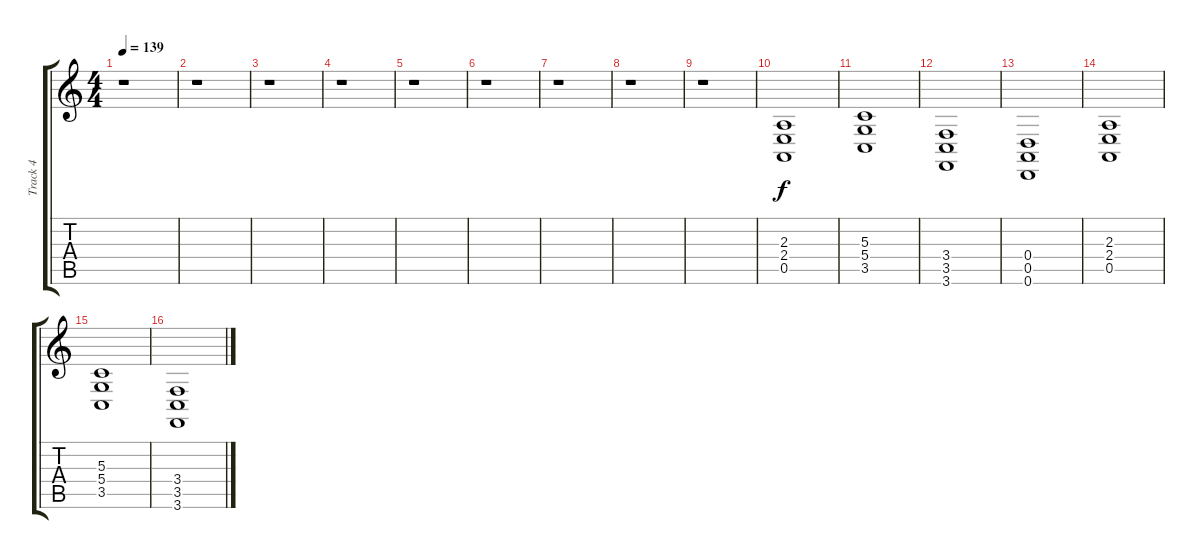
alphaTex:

\track ("Track 4" "Track 4") {instrument stringensemble1}
\staff {score tabs}
\tuning (E4 B3 G3 D3 A2 D2) {hide}
\ts (4 4)
\tempo 139
\clef g2
\ks c
r.1{dy f} |
r.1 |
r.1 |
r.1 |
r.1 |
r.1 |
r.1 |
r.1 |
r.1 |
(2.3 2.4 0.5).1 |
(5.3 5.4 3.5).1 |
(3.4 3.5 3.6).1 |
(0.4 0.5 0.6).1 |
(2.3 2.4 0.5).1 |
(5.3 5.4 3.5).1 |
(3.4 3.5 3.6).1
